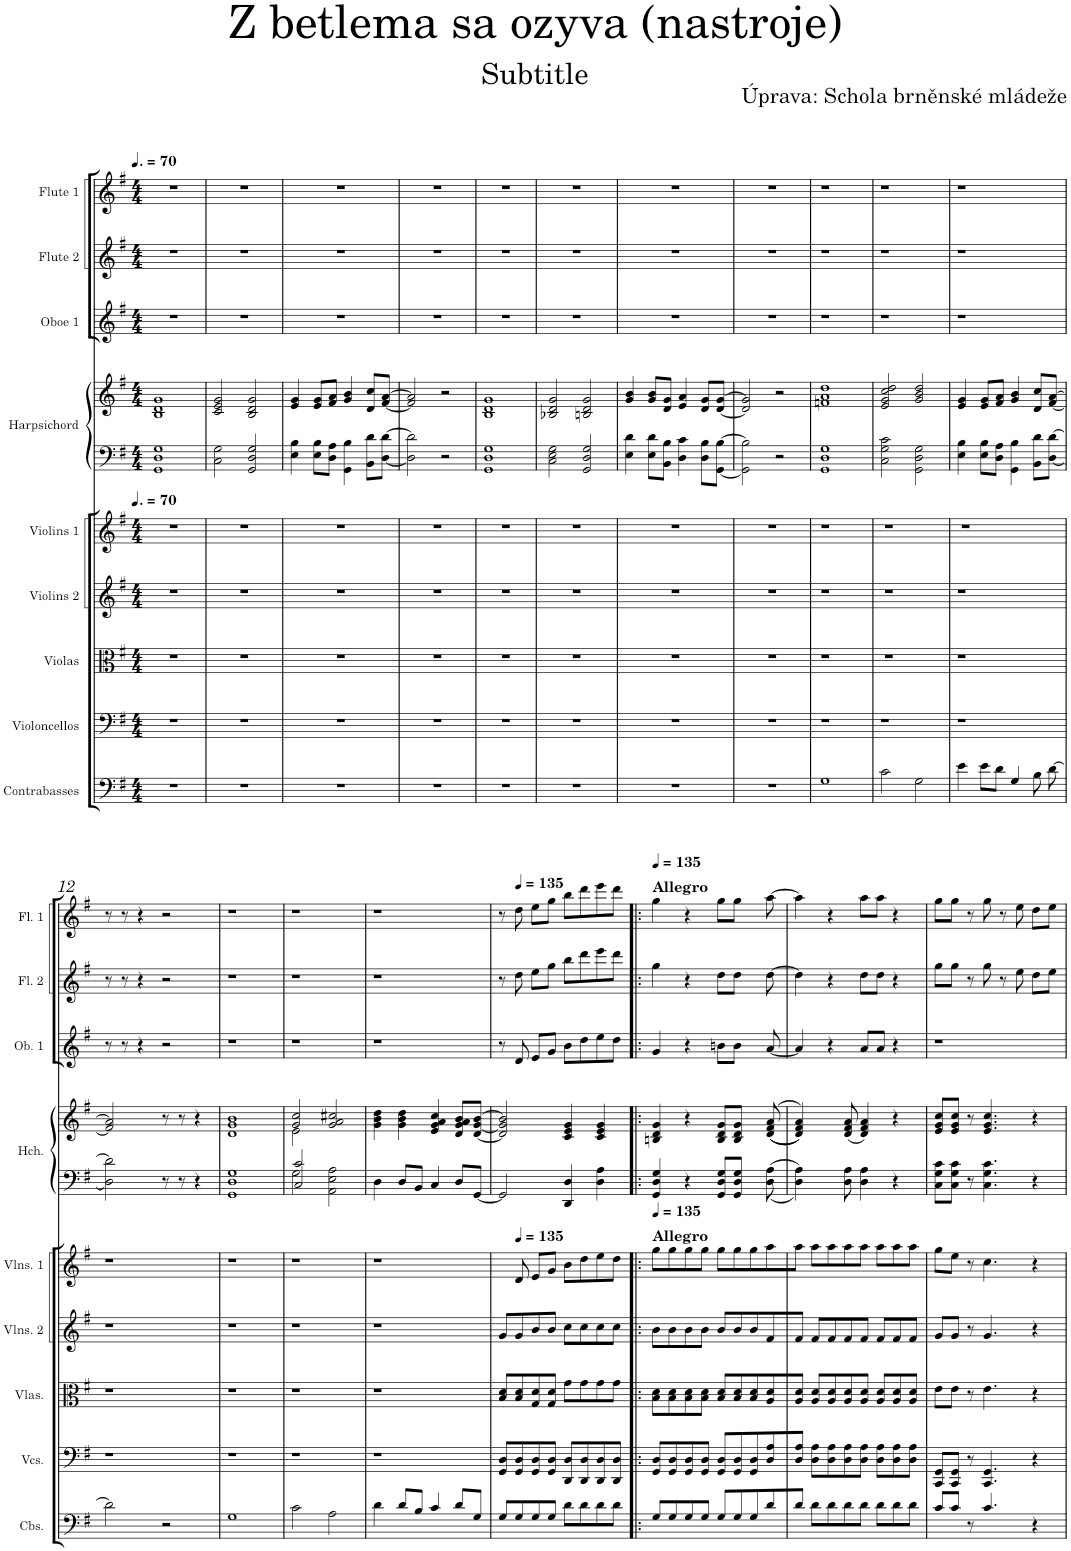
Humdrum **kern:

**kern	**kern	**kern	**kern	**kern	**kern	**kern	**kern	**kern	**kern
*part9	*part8	*part7	*part6	*part5	*part4	*part4	*part3	*part2	*part1
*staff10	*staff9	*staff8	*staff7	*staff6	*staff5	*staff4	*staff3	*staff2	*staff1
*I"Contrabasses	*I"Violoncellos	*I"Violas	*I"Violins 2	*I"Violins 1	*I"Harpsichord	*	*I"Oboe 1	*I"Flute 2	*I"Flute 1
*I'Cbs.	*I'Vcs.	*I'Vlas.	*I'Vlns. 2	*I'Vlns. 1	*I'Hch.	*	*I'Ob. 1	*I'Fl. 2	*I'Fl. 1
*clefF4	*clefF4	*clefC3	*clefG2	*clefG2	*clefF4	*clefG2	*clefG2	*clefG2	*clefG2
*Trd7c12	*	*	*	*	*	*	*	*	*
*k[f#]	*k[f#]	*k[f#]	*k[f#]	*k[f#]	*k[f#]	*k[f#]	*k[f#]	*k[f#]	*k[f#]
*M4/4	*M4/4	*M4/4	*M4/4	*M4/4	*M4/4	*M4/4	*M4/4	*M4/4	*M4/4
*MM105	*MM105	*MM105	*MM105	*MM105	*MM105	*MM105	*MM105	*MM105	*MM105
=1	=1	=1	=1	=1	=1	=1	=1	=1	=1
*	*	*	*	*	*^	*^	*	*	*
*	*	*	*	*	*	*^	*	*	*	*	*
1r	1r	1r	1r	1r	1G	1D	1GG	1g	1B 1d	1r	1r	1r
*	*	*	*	*	*v	*v	*v	*	*	*	*	*
*	*	*	*	*	*	*v	*v	*	*	*
=2	=2	=2	=2	=2	=2	=2	=2	=2	=2
1r	1r	1r	1r	1r	2C\ 2G\	2c/ 2e/ 2g/	1r	1r	1r
.	.	.	.	.	2GG/ 2D/ 2G/	2B/ 2d/ 2g/	.	.	.
=3	=3	=3	=3	=3	=3	=3	=3	=3	=3
1r	1r	1r	1r	1r	4E\ 4B\	4e/ 4g/	1r	1r	1r
.	.	.	.	.	8E\ 8B\L	8e/ 8g/L	.	.	.
.	.	.	.	.	8D\ 8A\J	8f#/ 8a/J	.	.	.
.	.	.	.	.	4GG\ 4B\	4g/ 4b/	.	.	.
.	.	.	.	.	8BB\ 8d\L	8d/ 8cc/L	.	.	.
.	.	.	.	.	[<8D\ [>8d\J	[<8f#/ [>8a/J	.	.	.
=4	=4	=4	=4	=4	=4	=4	=4	=4	=4
1r	1r	1r	1r	1r	2D\] 2d\]	2f#/] 2a/]	1r	1r	1r
.	.	.	.	.	2r	2r	.	.	.
=5	=5	=5	=5	=5	=5	=5	=5	=5	=5
*	*	*	*	*	*^	*^	*	*	*
*	*	*	*	*	*	*^	*	*	*	*	*
1r	1r	1r	1r	1r	1G	1D	1GG	1g	1B 1d	1r	1r	1r
*	*	*	*	*	*v	*v	*v	*	*	*	*	*
*	*	*	*	*	*	*v	*v	*	*	*
=6	=6	=6	=6	=6	=6	=6	=6	=6	=6
1r	1r	1r	1r	1r	2C\ 2E\ 2G\	2B-X/ 2d/ 2g/	1r	1r	1r
.	.	.	.	.	2GG/ 2D/ 2G/	2Bn/ 2d/ 2g/	.	.	.
=7	=7	=7	=7	=7	=7	=7	=7	=7	=7
1r	1r	1r	1r	1r	4E\ 4d\	4g/ 4b/	1r	1r	1r
.	.	.	.	.	8E\ 8d\L	8g/ 8b/L	.	.	.
.	.	.	.	.	8BB\ 8B\J	8d/ 8g/J	.	.	.
.	.	.	.	.	4D\ 4c\	4e/ 4a/	.	.	.
.	.	.	.	.	8D\ 8B\L	8d/ 8g/L	.	.	.
.	.	.	.	.	[<8GG\ [8B\J	[<8d/ [8g/J	.	.	.
=8	=8	=8	=8	=8	=8	=8	=8	=8	=8
1r	1r	1r	1r	1r	2GG\] 2B\]	2d/] 2g/]	1r	1r	1r
.	.	.	.	.	2r	2r	.	.	.
=9	=9	=9	=9	=9	=9	=9	=9	=9	=9
1G	1r	1r	1r	1r	1GG 1D 1G	1fn 1a 1dd	1r	1r	1r
=10	=10	=10	=10	=10	=10	=10	=10	=10	=10
2c\	1r	1r	1r	1r	2C\ 2G\ 2c\	2e/ 2g/ 2cc/ 2dd/	1r	1r	1r
2G\	.	.	.	.	2GG\ 2D\ 2G\	2g/ 2b/ 2dd/	.	.	.
=11	=11	=11	=11	=11	=11	=11	=11	=11	=11
4e\	1r	1r	1r	1r	4E\ 4B\	4e/ 4g/	1r	1r	1r
8e\L	.	.	.	.	8E\ 8B\L	8e/ 8g/L	.	.	.
8d\J	.	.	.	.	8D\ 8A\J	8f#/ 8a/J	.	.	.
4G/	.	.	.	.	4GG\ 4B\	4g/ 4b/	.	.	.
8B\	.	.	.	.	8BB\ 8d\L	8d/ 8cc/L	.	.	.
[8d\	.	.	.	.	[<8D\ [>8d\J	[<8f#/ [>8a/J	.	.	.
!!LO:LB:g=z
=12	=12	=12	=12	=12	=12	=12	=12	=12	=12
2d\]	1r	1r	1r	1r	2D\] 2d\]	2f#/] 2a/]	8r	8r	8r
.	.	.	.	.	.	.	8r	8r	8r
.	.	.	.	.	.	.	4r	4r	4r
2r	.	.	.	.	8r	8r	2r	2r	2r
.	.	.	.	.	8r	8r	.	.	.
.	.	.	.	.	4r	4r	.	.	.
=13	=13	=13	=13	=13	=13	=13	=13	=13	=13
*	*	*	*	*	*^	*^	*	*	*
*	*	*	*	*	*	*^	*	*	*	*	*
1G	1r	1r	1r	1r	1G	1D	1GG	1g 1b	1d	1r	1r	1r
=14	=14	=14	=14	=14	=14	=14	=14	=14	=14	=14	=14	=14
2c\	1r	1r	1r	1r	2c/	2G\	2C/	2g/ 2cc/	2e\	1r	1r	1r
2A\	.	.	.	.	2AA\ 2E\ 2A\	2ryy	2ryy	2g/ 2a/ 2cc#X/	2ryy	.	.	.
*	*	*	*	*	*v	*v	*v	*	*	*	*	*
*	*	*	*	*	*	*v	*v	*	*	*
=15	=15	=15	=15	=15	=15	=15	=15	=15	=15
4d\	1r	1r	1r	1r	4D\	4g\ 4b\ 4dd\	1r	1r	1r
8d/L	.	.	.	.	8D/L	4g\ 4b\ 4dd\	.	.	.
8B/J	.	.	.	.	8BB/J	.	.	.	.
4c/	.	.	.	.	4C/	4e/ 4g/ 4a/ 4cc/	.	.	.
8d/L	.	.	.	.	8D/L	8d/ 8g/ 8a/ 8b/L	.	.	.
8G/J	.	.	.	.	[<8GG/J	[<8d/ [<8g/ [>8b/J	.	.	.
=16	=16	=16	=16	=16	=16	=16	=16	=16	=16
8G/L	8GG/ 8D/L	8B/ 8d/L	8g/L	8ryy	2GG/]	2d/] 2g/] 2b/]	8r	8r	8r
*	*	*	*	*MM135	*	*	*	*	*MM135
8G/	8GG/ 8D/	8B/ 8d/	8g/	8d/	.	.	8d/	8dd\	8dd\
8G/	8GG/ 8D/	8G/ 8d/	8b/	8e/L	.	.	8e/L	8ee\L	8ee\L
8G/J	8GG/ 8D/J	8G/ 8d/J	8b/J	8g/J	.	.	8g/J	8gg\J	8gg\J
8d\L	8DD/ 8D/L	8g\L	8cc\L	8b\L	4DD/ 4D/	4c/ 4e/ 4g/	8b\L	8bb\L	8bb\L
8d\	8DD/ 8D/	8g\	8cc\	8dd\	.	.	8dd\	8ddd\	8ddd\
8d\	8DD/ 8D/	8g\	8cc\	8ee\	4D\ 4A\	4c/ 4e/ 4g/	8ee\	8eee\	8eee\
8d\J	8DD/ 8D/J	8g\J	8cc\J	8dd\J	.	.	8dd\J	8ddd\J	8ddd\J
=17!|:	=17!|:	=17!|:	=17!|:	=17!|:	=17!|:	=17!|:	=17!|:	=17!|:	=17!|:
*	*	*	*	*MM135	*	*	*	*	*MM135
!	!	!	!	!	!	!	!	!	!LO:TX:a:B:t=Allegro
!	!	!	!	!LO:TX:a:B:t=Allegro	!	!	!	!	!
8G/L	8GG/ 8D/L	8B\ 8d\L	8b\L	8gg\L	4GG/ 4D/ 4G/	4Bn/ 4d/ 4g/	4g/	4gg\	4gg\
8G/	8GG/ 8D/	8B\ 8d\	8b\	8gg\	.	.	.	.	.
8G/	8GG/ 8D/	8B\ 8d\	8b\	8gg\	4r	4r	4r	4r	4r
8G/J	8GG/ 8D/J	8B\ 8d\J	8b\J	8gg\J	.	.	.	.	.
8G/L	8GG/ 8D/L	8B/ 8d/L	8b/L	8gg\L	8GG/ 8D/ 8G/L	8B/ 8d/ 8g/L	8bn\L	8dd\L	8gg\L
8G/	8GG/ 8D/	8B/ 8d/	8b/	8gg\	8GG/ 8D/ 8G/J	8B/ 8d/ 8g/J	8b\J	8dd\J	8gg\J
8G/	8GG/ 8D/	8B/ 8d/	8b/	8gg\	8ryy	8ryy	8ryy	8ryy	8ryy
8d/	8D/ 8A/	8A/ 8d/	8f#/	8aa\	8D\ 8A\	(<(>(<8d/ 8f#/ 8a/	[8a/	[8dd\	[8aa\
=18	=18	=18	=18	=18	=18	=18	=18	=18	=18
8d/J	8D/ 8A/J	8A/ 8d/J	8f#/J	8aa\J	4D\ 4A\	4d/ 4f#/ 4a/)))	4a/]	4dd\]	4aa\]
8d\L	8D\ 8A\L	8A/ 8d/L	8f#/L	8aa\L	.	.	.	.	.
8d\	8D\ 8A\	8A/ 8d/	8f#/	8aa\	8ryy	8ryy	4r	4r	4r
8d\	8D\ 8A\	8A/ 8d/	8f#/	8aa\	8D\ 8A\	(<8d/ 8f#/ 8a/	.	.	.
8d\J	8D\ 8A\J	8A/ 8d/J	8f#/J	8aa\J	4D\ 4A\	4d/ 4f#/ 4a/)	8a/L	8dd\L	8aa\L
8d\L	8D\ 8A\L	8A/ 8d/L	8f#/L	8aa\L	.	.	8a/J	8dd\J	8aa\J
8d\	8D\ 8A\	8A/ 8d/	8f#/	8aa\	4r	4r	4r	4r	4r
8d\J	8D\ 8A\J	8A/ 8d/J	8f#/J	8aa\J	.	.	.	.	.
=19	=19	=19	=19	=19	=19	=19	=19	=19	=19
8c/L	8CC/ 8GG/L	8e\L	8g/L	8gg\L	8C\ 8G\ 8c\L	8e/ 8g/ 8cc/L	1r	8gg\L	8gg\L
8c/J	8CC/ 8GG/J	8e\J	8g/J	8ee\J	8C\ 8G\ 8c\J	8e/ 8g/ 8cc/J	.	8gg\J	8gg\J
8r	8r	8r	8r	8r	8r	8r	.	8r	8r
4.c/	4.CC/ 4.GG/	4.e\	4.g/	4.cc\	4.C\ 4.G\ 4.c\	4.e/ 4.g/ 4.cc/	.	8gg\	8gg\
.	.	.	.	.	.	.	.	8r	8r
.	.	.	.	.	.	.	.	8ee\	8ee\
4r	4r	4r	4r	4r	4r	4r	.	8dd\L	8dd\L
.	.	.	.	.	.	.	.	8ee\J	8ee\J
=	=	=	=	=	=	=	=	=	=
*-	*-	*-	*-	*-	*-	*-	*-	*-	*-
